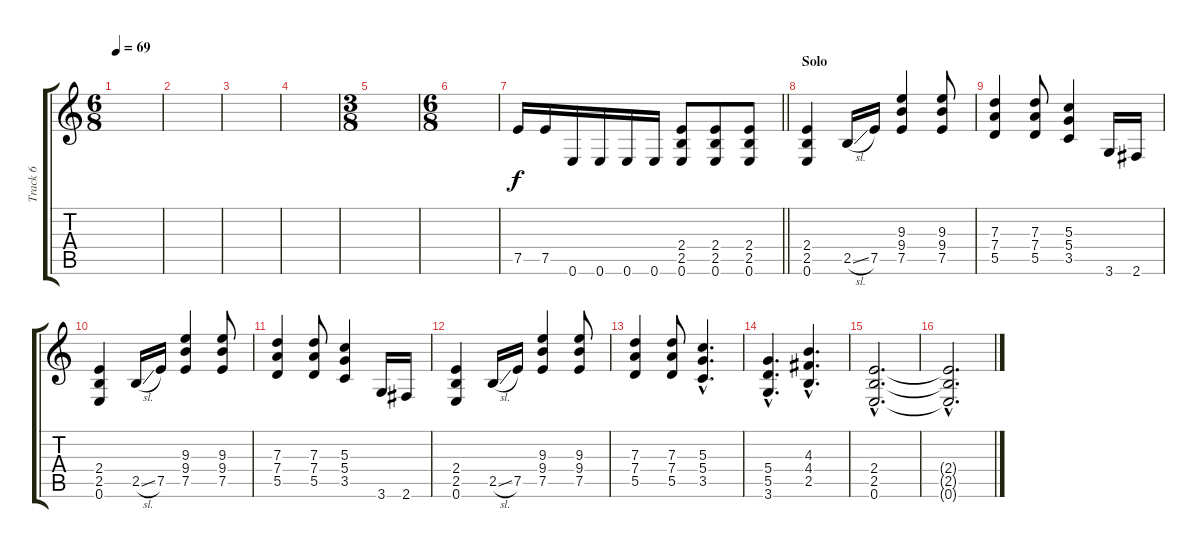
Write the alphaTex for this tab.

\track ("Track 6" "Track 6") {instrument overdrivenguitar}
\staff {score tabs}
\tuning (E4 B3 G3 D3 A2 E2) {hide}
\ts (6 8)
\tempo 69
\clef g2
\ks c
|
|
|
|
\ts (3 8)
|
\ts (6 8)
|
\barLineRight lightlight
7.5.16{instrument distortionguitar} 7.5.16 0.6.16 0.6.16 0.6.16 0.6.16 (2.4 2.5 0.6).8 (2.4 2.5 0.6).8 (2.4 2.5 0.6).8 |
\section ("" "Solo")
(2.4 2.5 0.6).4 2.5{sl}.16 7.5.16 (9.3 9.4 7.5).4 (9.3 9.4 7.5).8 |
(7.3 7.4 5.5).4 (7.3 7.4 5.5).8 (5.3 5.4 3.5).4 3.6.16 2.6.16 |
(2.4 2.5 0.6).4 2.5{sl}.16 7.5.16 (9.3 9.4 7.5).4 (9.3 9.4 7.5).8 |
(7.3 7.4 5.5).4 (7.3 7.4 5.5).8 (5.3 5.4 3.5).4 3.6.16 2.6.16 |
(2.4 2.5 0.6).4 2.5{sl}.16 7.5.16 (9.3 9.4 7.5).4 (9.3 9.4 7.5).8 |
(7.3 7.4 5.5).4 (7.3 7.4 5.5).8 (5.3{hac} 5.4{hac} 3.5{hac}).4{d} |
(5.4{hac} 5.5{hac} 3.6{hac}).4{d} (4.3{hac} 4.4{hac} 2.5{hac}).4{d} |
(2.4{hac} 2.5{hac} 0.6{hac}).2{d} |
(2.4{hac t} 2.5{hac t} 0.6{hac t}).2{d}
